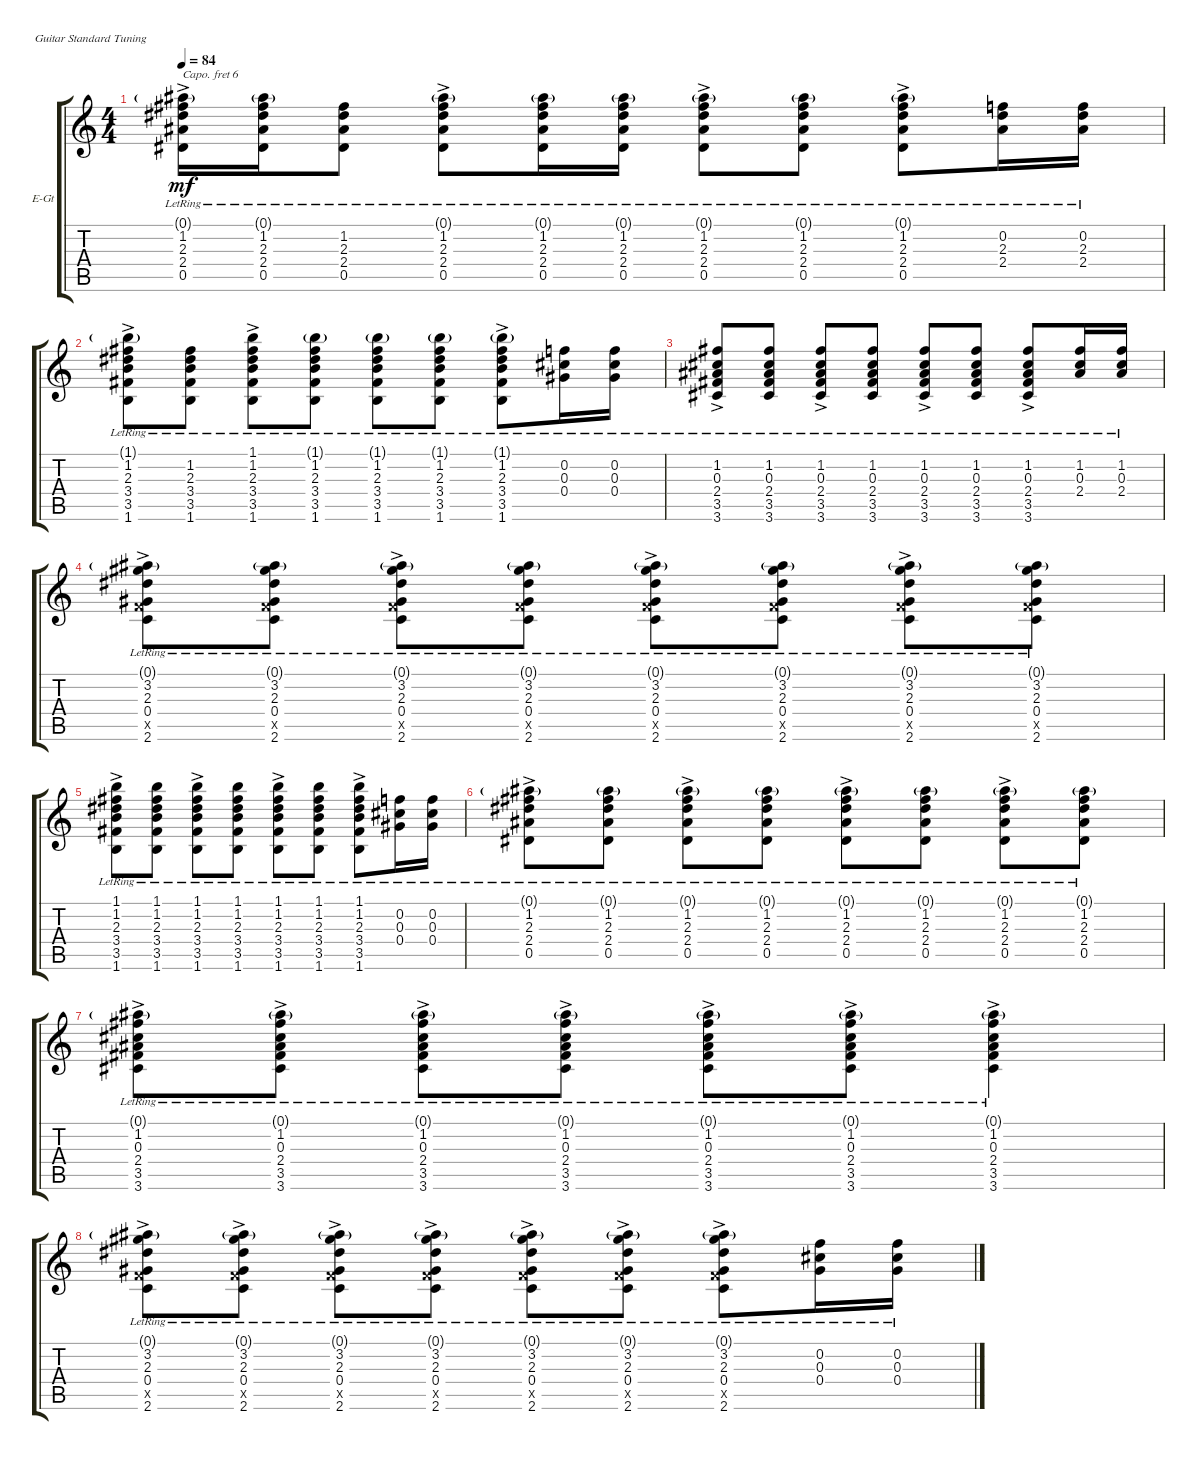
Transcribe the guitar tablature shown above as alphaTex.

\defaultSystemsLayout 4
\bracketExtendMode groupsimilarinstruments
\firstSystemTrackNameOrientation horizontal
\otherSystemsTrackNameOrientation horizontal
\track ("Gtr. 1 (clean)" "E-Gt") {instrument electricguitarclean}
\staff {score tabs}
\capo 6
\tuning (E4 B3 G3 D3 A2 E2)
\ts (4 4)
\tempo 84
\clef g2
\ks c
(0.5{ac lr} 2.4{lr} 2.3{lr} 1.2{lr} 0.1{g}).16{dy mf} (0.5{lr} 2.4{lr} 2.3{lr} 1.2{lr} 0.1{g}).16 (0.5{lr} 2.4{lr} 2.3{lr} 1.2{lr}).8 (0.5{ac lr} 2.4{lr} 2.3{lr} 1.2{lr} 0.1{g}).8 (0.5{lr} 2.4{lr} 2.3{lr} 1.2{lr} 0.1{g}).16 (0.5{lr} 2.4{lr} 2.3{lr} 1.2{lr} 0.1{g}).16 (0.5{ac lr} 2.4{lr} 2.3{lr} 1.2{lr} 0.1{g}).8 (0.5{lr} 2.4{lr} 2.3{lr} 1.2{lr} 0.1{g}).8 (0.5{ac lr} 2.4{lr} 2.3{lr} 1.2{lr} 0.1{g}).8 (2.4{lr} 2.3{lr} 0.2).16 (2.4{lr} 2.3{lr} 0.2).16 |
(1.6{ac lr} 3.5{lr} 3.4{lr} 2.3{lr} 1.1{g} 1.2).8 (1.6{lr} 3.5{lr} 3.4{lr} 2.3{lr} 1.2).8 (1.6{ac lr} 3.5{lr} 3.4{lr} 2.3{lr} 1.1 1.2).8 (1.6{lr} 3.5{lr} 3.4{lr} 2.3{lr} 1.2 1.1{g}).8 (1.6{lr} 3.5{lr} 3.4{lr} 2.3{lr} 1.1{g} 1.2).8 (1.6{lr} 3.5{lr} 3.4{lr} 2.3{lr} 1.2 1.1{g}).8 (1.6{ac lr} 3.5{lr} 3.4{lr} 2.3{lr} 1.1{g} 1.2).8 (0.4{lr} 0.3{lr} 0.2).16 (0.4{lr} 0.3{lr} 0.2).16 |
(3.6{ac lr} 3.5{lr} 2.4{lr} 0.3{lr} 1.2{lr}).8 (3.6{lr} 3.5{lr} 2.4{lr} 0.3{lr} 1.2{lr}).8 (3.6{ac lr} 3.5{lr} 2.4{lr} 0.3{lr} 1.2{lr}).8 (3.6{lr} 3.5{lr} 2.4{lr} 0.3{lr} 1.2{lr}).8 (3.6{ac lr} 3.5{lr} 2.4{lr} 0.3{lr} 1.2{lr}).8 (3.6{lr} 3.5{lr} 2.4{lr} 0.3{lr} 1.2{lr}).8 (3.6{ac lr} 3.5{lr} 2.4{lr} 0.3{lr} 1.2{lr}).8 (2.4{lr} 0.3{lr} 1.2).16 (2.4{lr} 0.3{lr} 1.2).16 |
(2.6{ac lr} 2.5{x} 0.4{lr} 2.3{lr} 3.2{lr} 0.1{g}).8 (2.6{lr} 2.5{x} 0.4{lr} 2.3{lr} 3.2{lr} 0.1{g}).8 (2.6{ac lr} 2.5{x} 0.4{lr} 2.3{lr} 3.2{lr} 0.1{g}).8 (2.6{lr} 2.5{x} 0.4{lr} 2.3{lr} 3.2{lr} 0.1{g}).8 (2.6{ac lr} 2.5{x} 0.4{lr} 2.3{lr} 3.2{lr} 0.1{g}).8 (2.6{lr} 2.5{x} 0.4{lr} 2.3{lr} 3.2{lr} 0.1{g}).8 (2.6{ac lr} 2.5{x} 0.4{lr} 2.3{lr} 3.2{lr} 0.1{g}).8 (2.6{lr} 2.5{x} 0.4{lr} 2.3{lr} 3.2{lr} 0.1{g}).8 |
(1.6{ac lr} 3.5{lr} 3.4{lr} 2.3{lr} 1.1 1.2).8 (1.6{lr} 3.5{lr} 3.4{lr} 2.3{lr} 1.2 1.1).8 (1.6{ac lr} 3.5{lr} 3.4{lr} 2.3{lr} 1.1 1.2).8 (1.6{lr} 3.5{lr} 3.4{lr} 2.3{lr} 1.2 1.1).8 (1.6{ac lr} 3.5{lr} 3.4{lr} 2.3{lr} 1.1 1.2).8 (1.6{lr} 3.5{lr} 3.4{lr} 2.3{lr} 1.2 1.1).8 (1.6{ac lr} 3.5{lr} 3.4{lr} 2.3{lr} 1.1 1.2).8 (0.4{lr} 0.3{lr} 0.2).16 (0.4{lr} 0.3{lr} 0.2).16 |
(0.5{ac lr} 2.4{lr} 2.3{lr} 1.2{lr} 0.1{g}).8 (0.5{lr} 2.4{lr} 2.3 1.2 0.1{g}).8 (0.5{ac lr} 2.4{lr} 2.3{lr} 1.2{lr} 0.1{g}).8 (0.5{lr} 2.4{lr} 2.3 1.2 0.1{g}).8 (0.5{ac lr} 2.4{lr} 2.3{lr} 1.2{lr} 0.1{g}).8 (0.5{lr} 2.4{lr} 2.3 1.2 0.1{g}).8 (0.5{ac lr} 2.4{lr} 2.3{lr} 1.2{lr} 0.1{g}).8 (0.5{lr} 2.4{lr} 2.3 1.2 0.1{g}).8 |
(3.6{ac lr} 3.5{lr} 2.4{lr} 0.3{lr} 1.2{lr} 0.1{g}).8 (3.6{ac lr} 3.5{lr} 2.4{lr} 0.3{lr} 1.2{lr} 0.1{g}).8 (3.6{ac lr} 3.5{lr} 2.4{lr} 0.3{lr} 1.2{lr} 0.1{g}).8 (3.6{ac lr} 3.5{lr} 2.4{lr} 0.3{lr} 1.2{lr} 0.1{g}).8 (3.6{ac lr} 3.5{lr} 2.4{lr} 0.3{lr} 1.2{lr} 0.1{g}).8 (3.6{ac lr} 3.5{lr} 2.4{lr} 0.3{lr} 1.2{lr} 0.1{g}).8 (3.6{ac lr} 3.5{lr} 2.4{lr} 0.3{lr} 1.2{lr} 0.1{g}).4 |
(2.6{ac lr} 2.5{x} 0.4{lr} 2.3{lr} 3.2{lr} 0.1{g}).8 (2.6{ac lr} 2.5{x} 0.4{lr} 2.3{lr} 3.2{lr} 0.1{g}).8 (2.6{ac lr} 2.5{x} 0.4{lr} 2.3{lr} 3.2{lr} 0.1{g}).8 (2.6{ac lr} 2.5{x} 0.4{lr} 2.3{lr} 3.2{lr} 0.1{g}).8 (2.6{ac lr} 2.5{x} 0.4{lr} 2.3{lr} 3.2{lr} 0.1{g}).8 (2.6{ac lr} 2.5{x} 0.4{lr} 2.3{lr} 3.2{lr} 0.1{g}).8 (2.6{ac lr} 2.5{x} 0.4{lr} 2.3{lr} 3.2{lr} 0.1{g}).8 (0.4{lr} 0.3{lr} 0.2).16 (0.4{lr} 0.3{lr} 0.2).16
